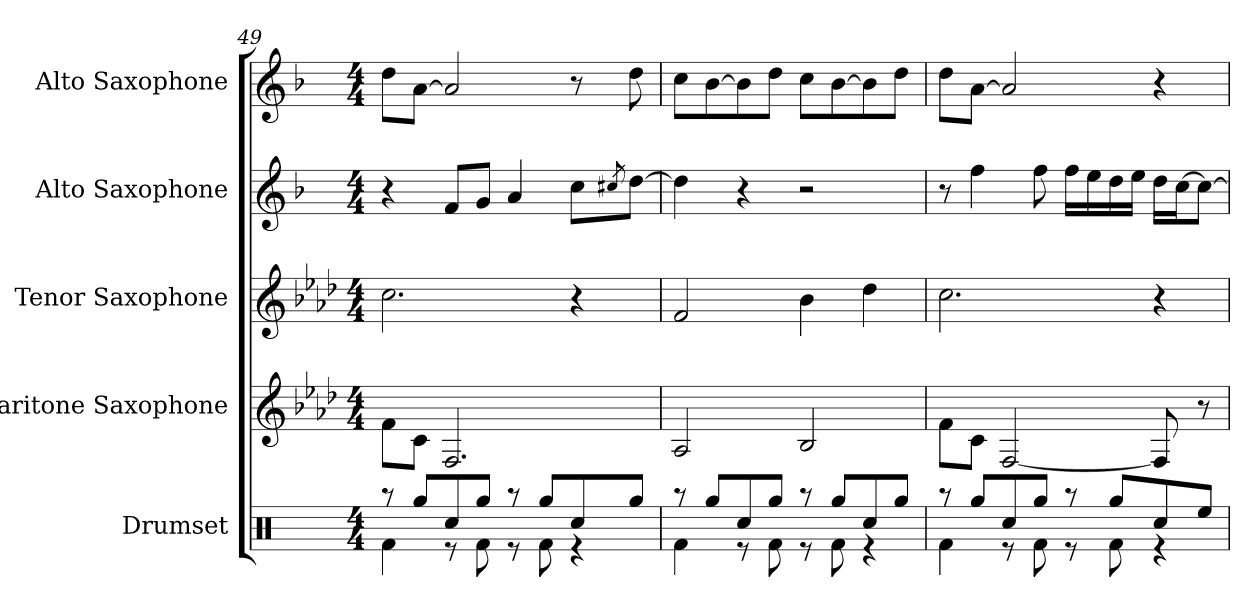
**kern	**kern	**kern	**kern	**kern
*part5	*part4	*part3	*part2	*part1
*staff5	*staff4	*staff3	*staff2	*staff1
*I"Drumset	*I"Baritone Saxophone	*I"Tenor Saxophone	*I"Alto Saxophone	*I"Alto Saxophone
*I'Drs.	*I'Bar. Sax.	*I'T. Sax.	*I'A. Sax.	*I'A. Sax.
*clefX	*clefG2	*clefG2	*clefG2	*clefG2
*	*ITrd12c21	*ITrd8c14	*ITrd5c9	*ITrd5c9
*k[]	*k[b-e-a-d-]	*k[b-e-a-d-]	*k[b-e-a-d-]	*k[b-e-a-d-]
*M4/4	*M4/4	*M4/4	*M4/4	*M4/4
=49	=49	=49	=49	=49
*^	*	*	*	*
8r	4Rf\	8F\L	2.c\	4r	8f\L
8Rgg/L	.	8C\J	.	.	[8c\J
8Rcc/	8r	2.FF/	.	8A-/L	2c/]
8Rgg/J	8Rf\	.	.	8B-/J	.
8r	8r	.	.	4c/	.
8Rgg/L	8Rf\	.	.	.	.
8Rcc/	4r	.	4r	8e-\L	8r
.	.	.	.	8qen/	.
8Rgg/J	.	.	.	[8f\J	8f\
=50	=50	=50	=50	=50	=50
8r	4Rf\	2AA-/	2F/	4f\]	8e-\L
8Rgg/L	.	.	.	.	[8d-\
8Rcc/	8r	.	.	4r	8d-\]
8Rgg/J	8Rf\	.	.	.	8f\J
8r	8r	2BB-/	4B-\	2r	8e-\L
8Rgg/L	8Rf\	.	.	.	[8d-\
8Rcc/	4r	.	4d-\	.	8d-\]
8Rgg/J	.	.	.	.	8f\J
!!LO:PB:g=z
=51	=51	=51	=51	=51	=51
8r	4Rf\	8F\L	2.c\	8r	8f\L
8Rgg/L	.	8C\J	.	4a-\	[8c\J
8Rcc/	8r	[2FF/	.	.	2c/]
8Rgg/J	8Rf\	.	.	8a-\	.
8r	8r	.	.	16a-\LL	.
.	.	.	.	16g\	.
8Rgg/L	8Rf\	.	.	16f\	.
.	.	.	.	16g\JJ	.
8Rcc/	4r	8FF/]	4r	16f\LL	4r
.	.	.	.	[16e-\J	.
8Ree/J	.	8r	.	8e-\J_	.
*v	*v	*	*	*	*
=	=	=	=	=
*-	*-	*-	*-	*-
